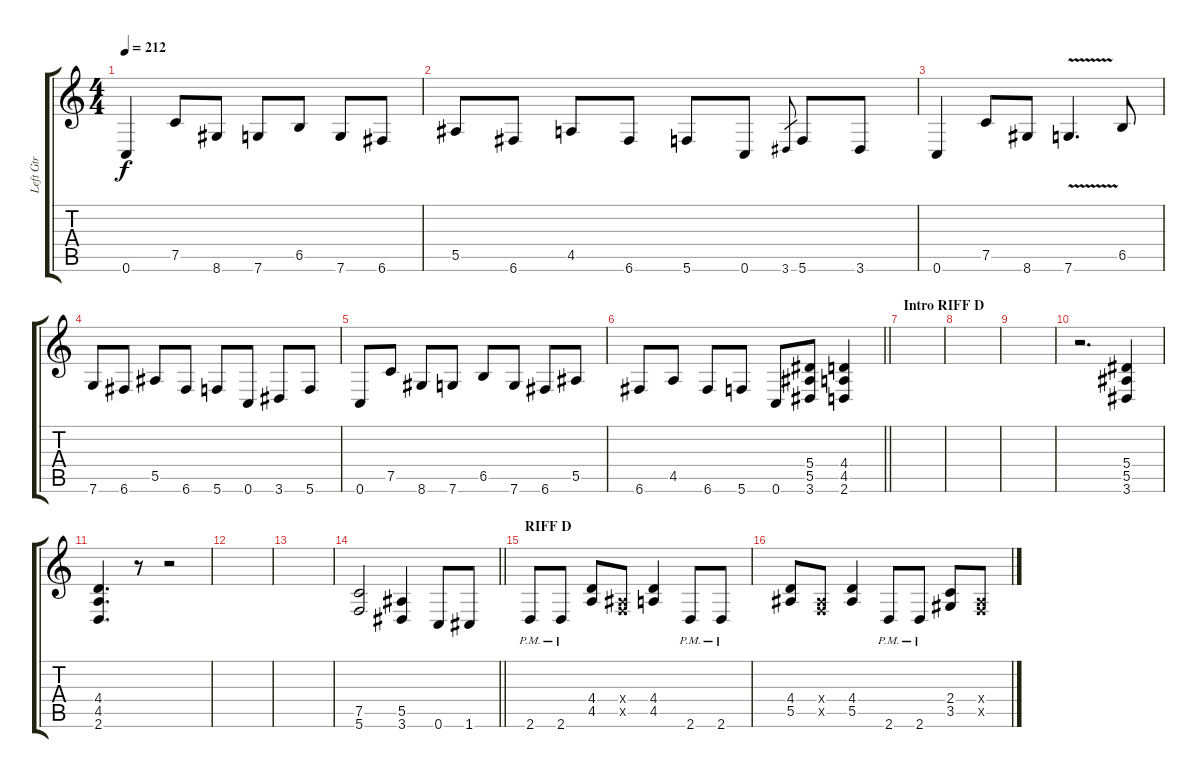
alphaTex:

\track ("Left Gtr" "Left Gtr") {instrument distortionguitar}
\staff {score tabs}
\tuning (C4 G3 Eb3 Bb2 F2 C2) {hide}
\ts (4 4)
\tempo 212
\clef g2
\ks c
0.6.4{dy f} 7.5.8 8.6.8 7.6.8 6.5.8 7.6.8 6.6.8 |
5.5.8 6.6.8 4.5.8 6.6.8 5.6.8 0.6.8 3.6.8{gr} 5.6.8 3.6.8 |
0.6.4 7.5.8 8.6.8 7.6{v}.4{d} 6.5.8 |
7.6.8 6.6.8 5.5.8 6.6.8 5.6.8 0.6.8 3.6.8 5.6.8 |
0.6.8 7.5.8 8.6.8 7.6.8 6.5.8 7.6.8 6.6.8 5.5.8 |
\barLineRight lightlight
6.6.8 4.5.8 6.6.8 5.6.8 0.6.8 (5.4 5.5 3.6).8 (4.4 4.5 2.6).4 |
\section ("" "Intro RIFF D")
|
|
|
r.2{d} (5.4 5.5 3.6).4 |
(4.4 4.5 2.6).4{d} r.8 r.2 |
|
|
\barLineRight lightlight
(7.5 5.6).2 (5.5 3.6).4 0.6.8 1.6.8 |
\section ("" "RIFF D")
2.6{pm}.8 2.6{pm}.8 (4.4 4.5).8 (0.4{x} 0.5{x}).8 (4.4 4.5).4 2.6{pm}.8 2.6{pm}.8 |
(4.4 5.5).8 (0.4{x} 0.5{x}).8 (4.4 5.5).4 2.6{pm}.8 2.6{pm}.8 (2.4 3.5).8 (0.4{x} 0.5{x}).8
